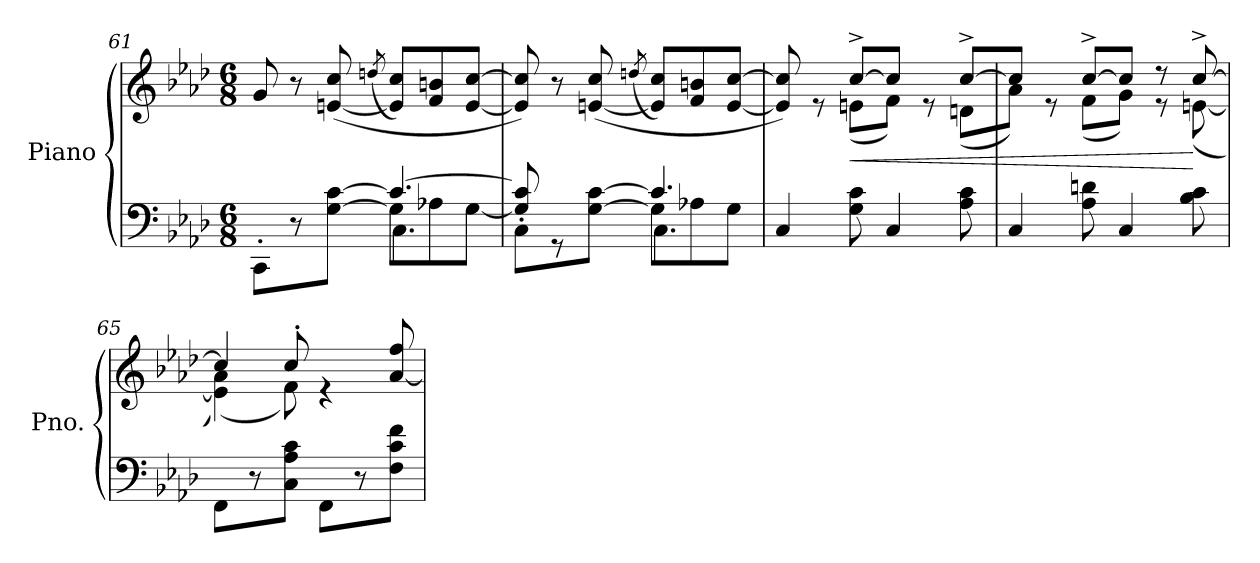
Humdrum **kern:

**kern	**kern	**dynam
*part1	*part1	*part1
*staff2	*staff1	*staff1/2
*I"Piano	*	*
*I'Pno.	*	*
!!LO:LB:g=z
*clefF4	*clefG2	*
*k[b-e-a-d-]	*k[b-e-a-d-]	*
*M6/8	*M6/8	*
=61	=61	=61
*^	*	*
*	*^	*	*
8CC'\L	4.ryy	4.ryy	8g/	.
8r	.	.	8r	.
[8G\ [8c\J	.	.	(>[8en/ 8cc/	.
.	.	.	(>8qddn/	.
4.c/_	8G\L]	4.C\	8e/] 8cc/L)	.
.	8A-X\	.	8f/ 8bn/	.
.	[8G\J	.	[8e/ [8cc/J	.
=62	=62	=62	=62	=62
8C'\L	8G/] 8c/]	4.ryy	8e/] 8cc/])	.
8rGG	4ryy	.	8r	.
[8G\ [8c\J	.	.	(>[8en/ 8cc/	.
.	.	.	(>8qddn/	.
4.c/]	8G\L]	4.C\	8e/] 8cc/L)	.
.	8A-X\	.	8f/ 8bn/	.
.	8G\J	.	[8e/ [8cc/J	.
*v	*v	*v	*	*
=63	=63	=63
*	*^	*
4C/	8e/] 8cc/])	4ryy	.
.	8re	.	.
!	!	!	!LO:HP:b
8G\ 8c\	[8cc^/L	(>8en\L	<
4C/	8cc/J]	8f\J)	.
.	8re	8ryy	.
8A-\ 8c\	[8cc^/L	(>8dn\L	.
=64	=64	=64	=64
4C/	8cc/J]	8a-\J)	.
.	8re	8ryy	.
8A-\ 8dn\	[8cc^/L	(>8f\L	.
4C/	8cc/J]	8g\J)	.
.	8r	8r	.
8B-\ 8c\	[8cc^/	(>[8en\	[
=65	=65	=65	=65
8FF\L	4cc/]	(>4e\] 4a-\)	.
8r	.	.	.
8C\ 8A-\ 8c\J	8cc'/	8f\)	.
8FF\L	4re	4.ryy	.
8r	.	.	.
8F\ 8c\ 8f\J	[8a-/ 8ff/	.	.
*	*v	*v	*
=	=	=
*-	*-	*-
